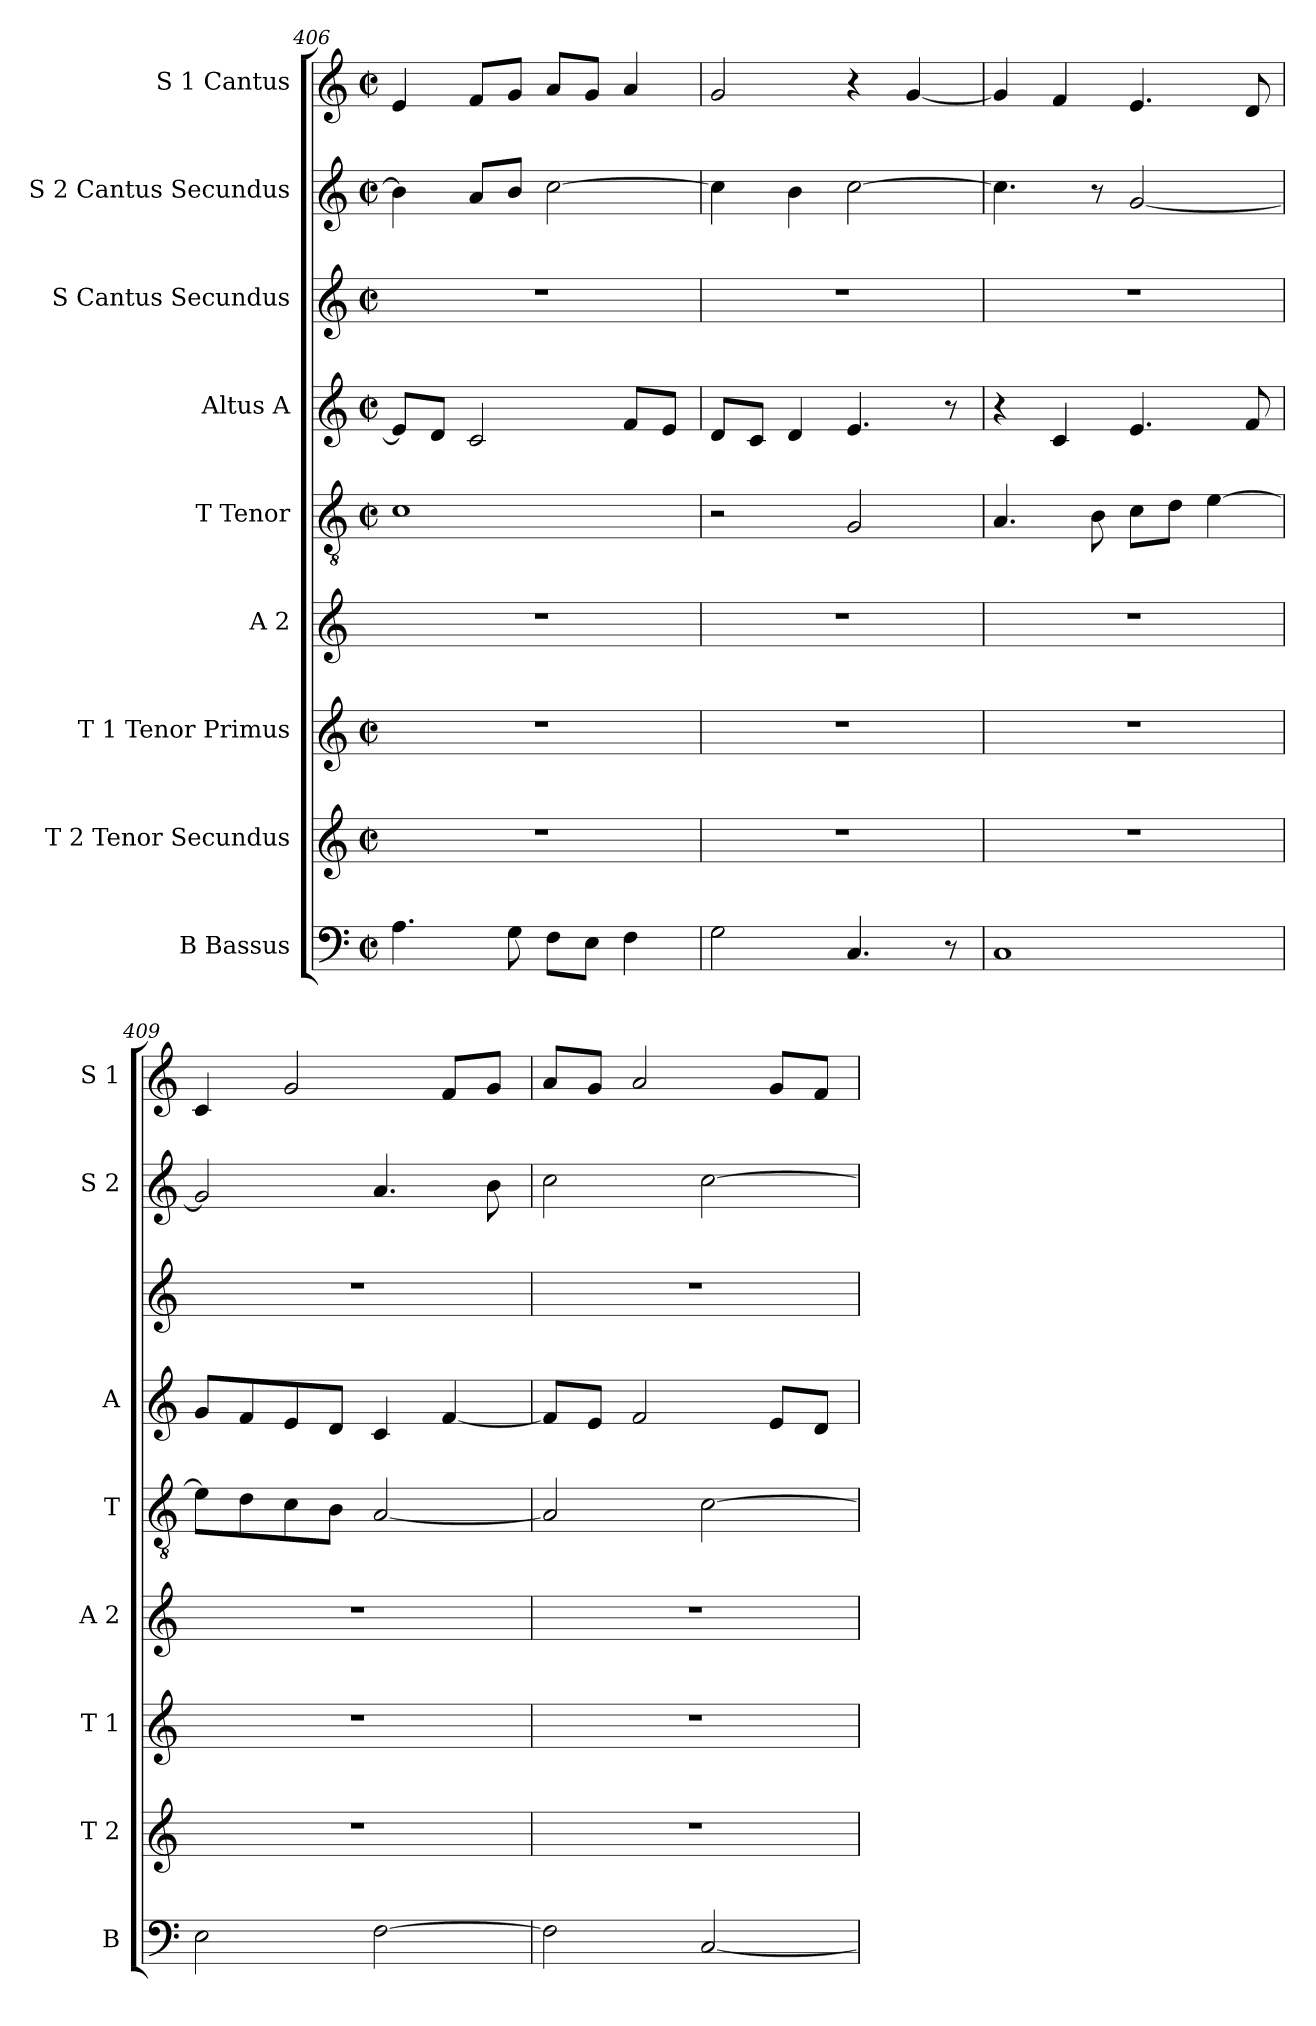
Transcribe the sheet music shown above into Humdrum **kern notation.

**kern	**kern	**kern	**kern	**kern	**kern	**kern	**kern	**kern
*part9	*part8	*part7	*part6	*part5	*part4	*part3	*part2	*part1
*staff9	*staff8	*staff7	*staff6	*staff5	*staff4	*staff3	*staff2	*staff1
*I"B Bassus	*I"T 2 Tenor Secundus	*I"T 1 Tenor Primus	*I"A 2	*I"T Tenor	*I"Altus A	*I"S Cantus Secundus	*I"S 2 Cantus Secundus	*I"S 1 Cantus
*I'B	*I'T 2	*I'T 1	*I'A 2	*I'T	*I'A	*	*I'S 2	*I'S 1
*clefF4	*clefG2	*clefG2	*clefG2	*clefGv2	*clefG2	*clefG2	*clefG2	*clefG2
*k[]	*k[]	*k[]	*k[]	*k[]	*k[]	*k[]	*k[]	*k[]
*C:	*C:	*C:	*C:	*C:	*C:	*C:	*C:	*C:
*M2/2	*M2/2	*M2/2	*	*M2/2	*M2/2	*M2/2	*M2/2	*M2/2
*met(c|)	*met(c|)	*met(c|)	*	*met(c|)	*met(c|)	*met(c|)	*met(c|)	*met(c|)
=406	=406	=406	=406	=406	=406	=406	=406	=406
4.A\	1r	1r	1r	1c	8e/L]	1r	4b\]	4e/
.	.	.	.	.	8d/J	.	.	.
.	.	.	.	.	2c/	.	8a/L	8f/L
8G\	.	.	.	.	.	.	8b/J	8g/J
8F\L	.	.	.	.	.	.	[>2cc\	8a/L
8E\J	.	.	.	.	.	.	.	8g/J
4F\	.	.	.	.	8f/L	.	.	4a/
.	.	.	.	.	8e/J	.	.	.
!!LO:PB:g=z
=407	=407	=407	=407	=407	=407	=407	=407	=407
2G\	1r	1r	1r	2r	8d/L	1r	4cc\]	2g/
.	.	.	.	.	8c/J	.	.	.
.	.	.	.	.	4d/	.	4b\	.
4.C/	.	.	.	2G/	4.e/	.	[>2cc\	4r
.	.	.	.	.	.	.	.	[<4g/
8r	.	.	.	.	8r	.	.	.
=408	=408	=408	=408	=408	=408	=408	=408	=408
1C	1r	1r	1r	4.A/	4r	1r	4.cc\]	4g/]
.	.	.	.	.	4c/	.	.	4f/
.	.	.	.	8B\	.	.	8r	.
.	.	.	.	8c\L	4.e/	.	[<2g/	4.e/
.	.	.	.	8d\J	.	.	.	.
.	.	.	.	[>4e\	.	.	.	.
.	.	.	.	.	8f/	.	.	8d/
=409	=409	=409	=409	=409	=409	=409	=409	=409
2E\	1r	1r	1r	8e\L]	8g/L	1r	2g/]	4c/
.	.	.	.	8d\	8f/	.	.	.
.	.	.	.	8c\	8e/	.	.	2g/
.	.	.	.	8B\J	8d/J	.	.	.
[>2F\	.	.	.	[<2A/	4c/	.	4.a/	.
.	.	.	.	.	[<4f/	.	.	8f/L
.	.	.	.	.	.	.	8b\	8g/J
=410	=410	=410	=410	=410	=410	=410	=410	=410
2F\]	1r	1r	1r	2A/]	8f/L]	1r	2cc\	8a/L
.	.	.	.	.	8e/J	.	.	8g/J
.	.	.	.	.	2f/	.	.	2a/
[<2C/	.	.	.	[>2c\	.	.	[>2cc\	.
.	.	.	.	.	8e/L	.	.	8g/L
.	.	.	.	.	8d/J	.	.	8f/J
=	=	=	=	=	=	=	=	=
*-	*-	*-	*-	*-	*-	*-	*-	*-
